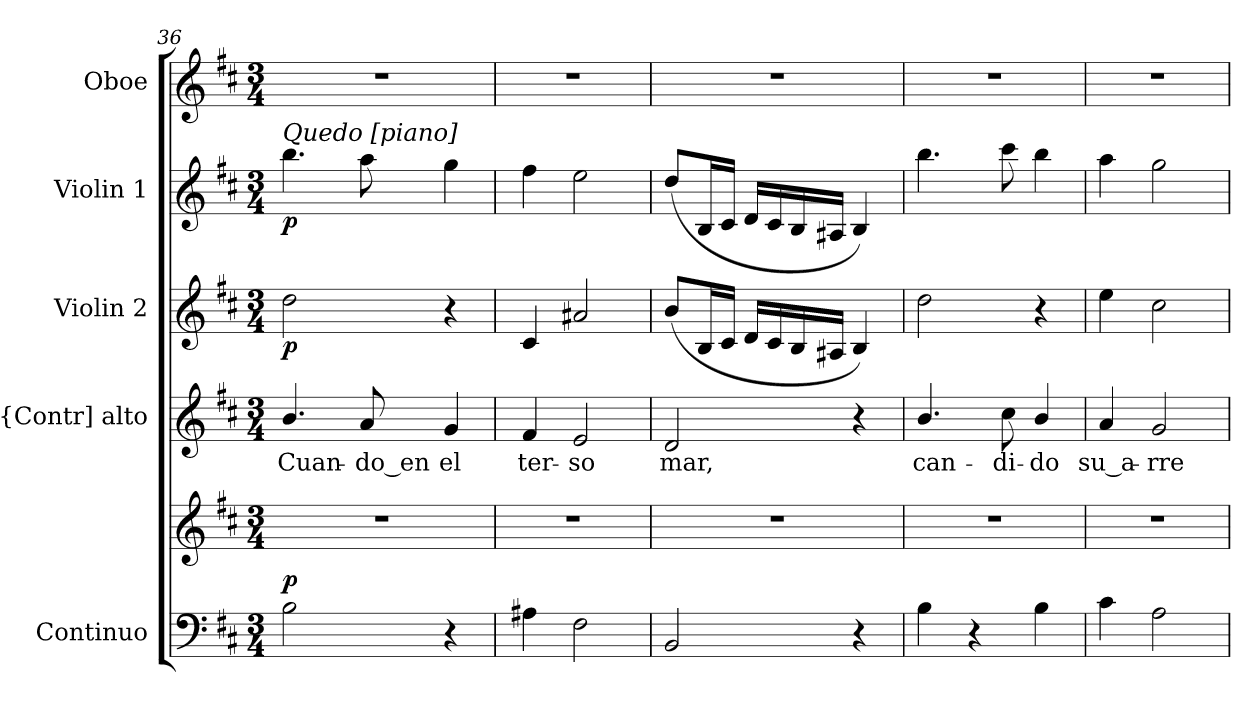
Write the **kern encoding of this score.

**kern	**kern	**dynam	**kern	**text	**kern	**dynam	**kern	**dynam	**kern
*part5	*part5	*part5	*part4	*part4	*part3	*part3	*part2	*part2	*part1
*staff6	*staff5	*staff5/6	*staff4	*staff4	*staff3	*staff3	*staff2	*staff2	*staff1
*I"Continuo	*	*	*I"{Contr] alto	*	*I"Violin 2	*	*I"Violin 1	*	*I"Oboe
*I'Cont.	*	*	*I'A.	*	*I'Vln. 2	*	*I'Vln. 1	*	*I'Ob.
!!LO:LB:g=z
*clefF4	*clefG2	*	*clefG2	*	*clefG2	*	*clefG2	*	*clefG2
*k[f#c#]	*k[f#c#]	*	*k[f#c#]	*	*k[f#c#]	*	*k[f#c#]	*	*k[f#c#]
*D:	*D:	*	*D:	*	*D:	*	*D:	*	*D:
*M3/4	*M3/4	*	*M3/4	*	*M3/4	*	*M3/4	*	*M3/4
=36	=36	=36	=36	=36	=36	=36	=36	=36	=36
!	!LO:N:vis=1	!	!	!	!	!	!	!	!
!	!	!	!	!	!	!	!LO:TX:a:i:t=Quedo [piano]	!	!
!	!	!	!	!LO:LY:b:color=#000000	!	!	!	!	!LO:N:vis=1
2Bi\	2.r	p	4.bi/	Cuan-	2ddi\	p	4.bbi\	p	2.r
!	!	!	!	!LO:LY:b:color=#000000	!	!	!	!	!
.	.	.	8ai/	-do_en	.	.	8aai\	.	.
!	!	!	!	!LO:LY:b:color=#000000	!	!	!	!	!
4r	.	.	4gi/	el	4r	.	4ggi\	.	.
=37	=37	=37	=37	=37	=37	=37	=37	=37	=37
!	!LO:N:vis=1	!	!	!	!	!	!	!	!
!	!	!	!	!LO:LY:b:color=#000000	!	!	!	!	!LO:N:vis=1
4A#Xi\	2.r	.	4f#i/	ter-	4c#i/	.	4ff#i\	.	2.r
!	!	!	!	!LO:LY:b:color=#000000	!	!	!	!	!
2F#i\	.	.	2ei/	-so	2a#Xi/	.	2eei\	.	.
=38	=38	=38	=38	=38	=38	=38	=38	=38	=38
!	!LO:N:vis=1	!	!	!	!	!	!	!	!
!	!	!	!	!LO:LY:b:color=#000000	!	!	!	!	!LO:N:vis=1
2BBi/	2.r	.	2di/	mar,	(8bi/L	.	(8ddi/L	.	2.r
.	.	.	.	.	16Bi/L	.	16Bi/L	.	.
.	.	.	.	.	16c#i/JJ	.	16c#i/JJ	.	.
.	.	.	.	.	16di/LL	.	16di/LL	.	.
.	.	.	.	.	16c#i/	.	16c#i/	.	.
.	.	.	.	.	16Bi/	.	16Bi/	.	.
.	.	.	.	.	16A#Xi/JJ	.	16A#Xi/JJ	.	.
4r	.	.	4r	.	4Bi/)	.	4Bi/)	.	.
=39	=39	=39	=39	=39	=39	=39	=39	=39	=39
!	!LO:N:vis=1	!	!	!	!	!	!	!	!
!	!	!	!	!LO:LY:b:color=#000000	!	!	!	!	!LO:N:vis=1
4Bi\	2.r	.	4.bi/	can-	2ddi\	.	4.bbi\	.	2.r
4r	.	.	.	.	.	.	.	.	.
!	!	!	!	!LO:LY:b:color=#000000	!	!	!	!	!
.	.	.	8cc#i\	-di-	.	.	8ccc#i\	.	.
!	!	!	!	!LO:LY:b:color=#000000	!	!	!	!	!
4Bi\	.	.	4bi/	-do	4r	.	4bbi\	.	.
=40	=40	=40	=40	=40	=40	=40	=40	=40	=40
!	!LO:N:vis=1	!	!	!	!	!	!	!	!
!	!	!	!	!LO:LY:b:color=#000000	!	!	!	!	!LO:N:vis=1
4c#i\	2.r	.	4ai/	su_a-	4eei\	.	4aai\	.	2.r
!	!	!	!	!LO:LY:b:color=#000000	!	!	!	!	!
2Ai\	.	.	2gi/	-rre-	2cc#i\	.	2ggi\	.	.
=	=	=	=	=	=	=	=	=	=
*-	*-	*-	*-	*-	*-	*-	*-	*-	*-
